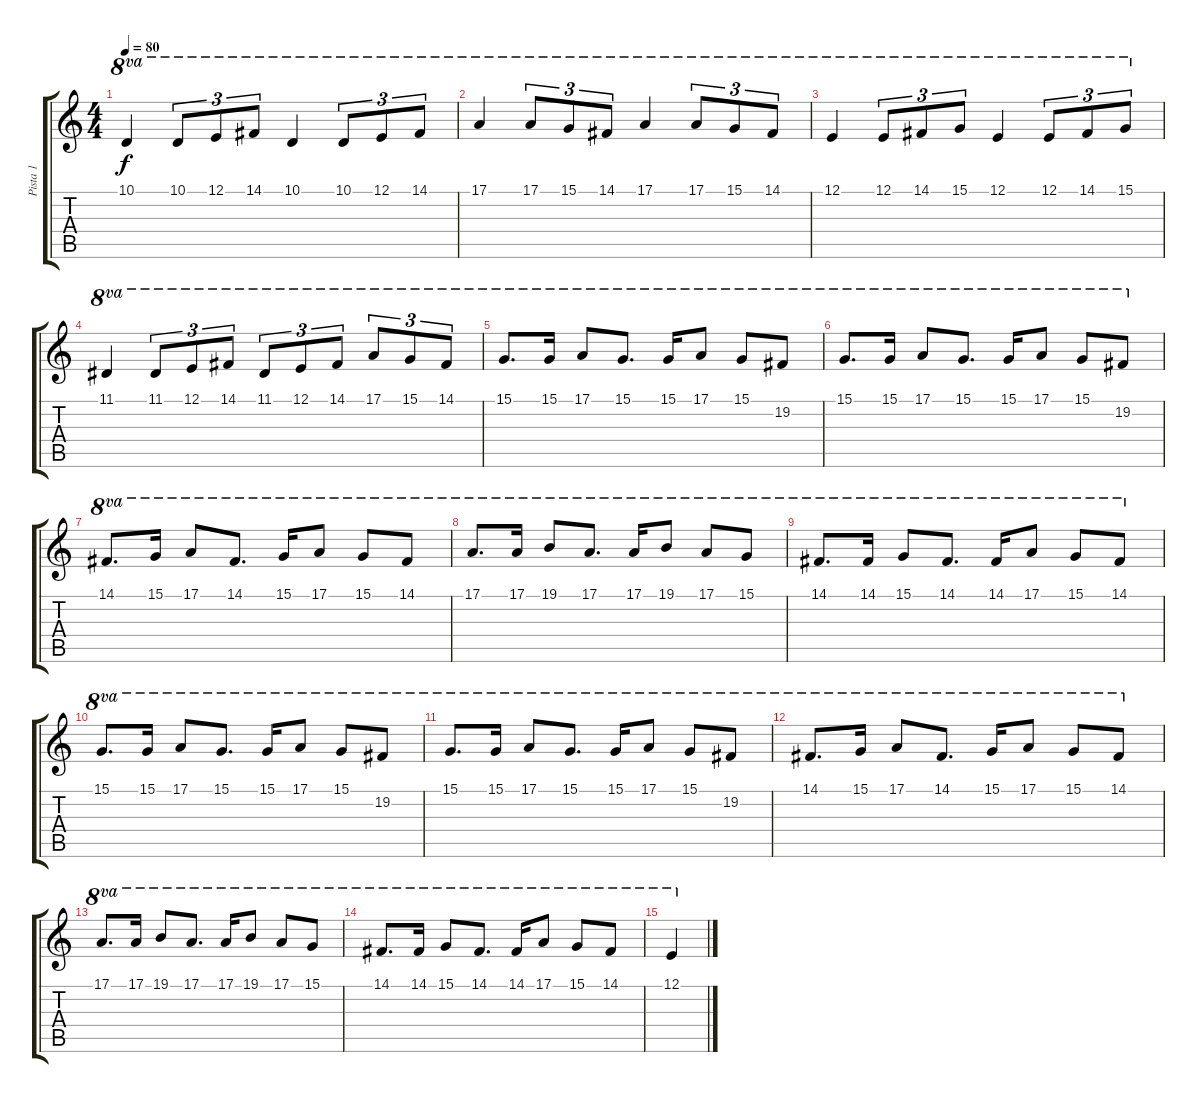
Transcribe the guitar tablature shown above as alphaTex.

\track ("Pista 1" "Pista 1") {instrument violin}
\staff {score tabs}
\tuning (E4 B3 G3 D3 A2 E2) {hide}
\ts (4 4)
\tempo 80
\clef g2
\ks c
10.1.4{ot 8va dy f} 10.1.8{tu (3 2) ot 8va} 12.1.8{tu (3 2) ot 8va} 14.1.8{tu (3 2) ot 8va} 10.1.4{ot 8va} 10.1.8{tu (3 2) ot 8va} 12.1.8{tu (3 2) ot 8va} 14.1.8{tu (3 2) ot 8va} |
17.1.4{ot 8va} 17.1.8{tu (3 2) ot 8va} 15.1.8{tu (3 2) ot 8va} 14.1.8{tu (3 2) ot 8va} 17.1.4{ot 8va} 17.1.8{tu (3 2) ot 8va} 15.1.8{tu (3 2) ot 8va} 14.1.8{tu (3 2) ot 8va} |
12.1.4{ot 8va} 12.1.8{tu (3 2) ot 8va} 14.1.8{tu (3 2) ot 8va} 15.1.8{tu (3 2) ot 8va} 12.1.4{ot 8va} 12.1.8{tu (3 2) ot 8va} 14.1.8{tu (3 2) ot 8va} 15.1.8{tu (3 2) ot 8va} |
11.1.4{ot 8va} 11.1.8{tu (3 2) ot 8va} 12.1.8{tu (3 2) ot 8va} 14.1.8{tu (3 2) ot 8va} 11.1.8{tu (3 2) ot 8va} 12.1.8{tu (3 2) ot 8va} 14.1.8{tu (3 2) ot 8va} 17.1.8{tu (3 2) ot 8va} 15.1.8{tu (3 2) ot 8va} 14.1.8{tu (3 2) ot 8va} |
15.1.8{d ot 8va} 15.1.16{ot 8va} 17.1.8{ot 8va} 15.1.8{d ot 8va} 15.1.16{ot 8va} 17.1.8{ot 8va} 15.1.8{ot 8va} 19.2.8{ot 8va} |
15.1.8{d ot 8va} 15.1.16{ot 8va} 17.1.8{ot 8va} 15.1.8{d ot 8va} 15.1.16{ot 8va} 17.1.8{ot 8va} 15.1.8{ot 8va} 19.2.8{ot 8va} |
14.1.8{d ot 8va} 15.1.16{ot 8va} 17.1.8{ot 8va} 14.1.8{d ot 8va} 15.1.16{ot 8va} 17.1.8{ot 8va} 15.1.8{ot 8va} 14.1.8{ot 8va} |
17.1.8{d ot 8va} 17.1.16{ot 8va} 19.1.8{ot 8va} 17.1.8{d ot 8va} 17.1.16{ot 8va} 19.1.8{ot 8va} 17.1.8{ot 8va} 15.1.8{ot 8va} |
14.1.8{d ot 8va} 14.1.16{ot 8va} 15.1.8{ot 8va} 14.1.8{d ot 8va} 14.1.16{ot 8va} 17.1.8{ot 8va} 15.1.8{ot 8va} 14.1.8{ot 8va} |
15.1.8{d ot 8va} 15.1.16{ot 8va} 17.1.8{ot 8va} 15.1.8{d ot 8va} 15.1.16{ot 8va} 17.1.8{ot 8va} 15.1.8{ot 8va} 19.2.8{ot 8va} |
15.1.8{d ot 8va} 15.1.16{ot 8va} 17.1.8{ot 8va} 15.1.8{d ot 8va} 15.1.16{ot 8va} 17.1.8{ot 8va} 15.1.8{ot 8va} 19.2.8{ot 8va} |
14.1.8{d ot 8va} 15.1.16{ot 8va} 17.1.8{ot 8va} 14.1.8{d ot 8va} 15.1.16{ot 8va} 17.1.8{ot 8va} 15.1.8{ot 8va} 14.1.8{ot 8va} |
17.1.8{d ot 8va} 17.1.16{ot 8va} 19.1.8{ot 8va} 17.1.8{d ot 8va} 17.1.16{ot 8va} 19.1.8{ot 8va} 17.1.8{ot 8va} 15.1.8{ot 8va} |
14.1.8{d ot 8va} 14.1.16{ot 8va} 15.1.8{ot 8va} 14.1.8{d ot 8va} 14.1.16{ot 8va} 17.1.8{ot 8va} 15.1.8{ot 8va} 14.1.8{ot 8va} |
12.1.4{ot 8va}
